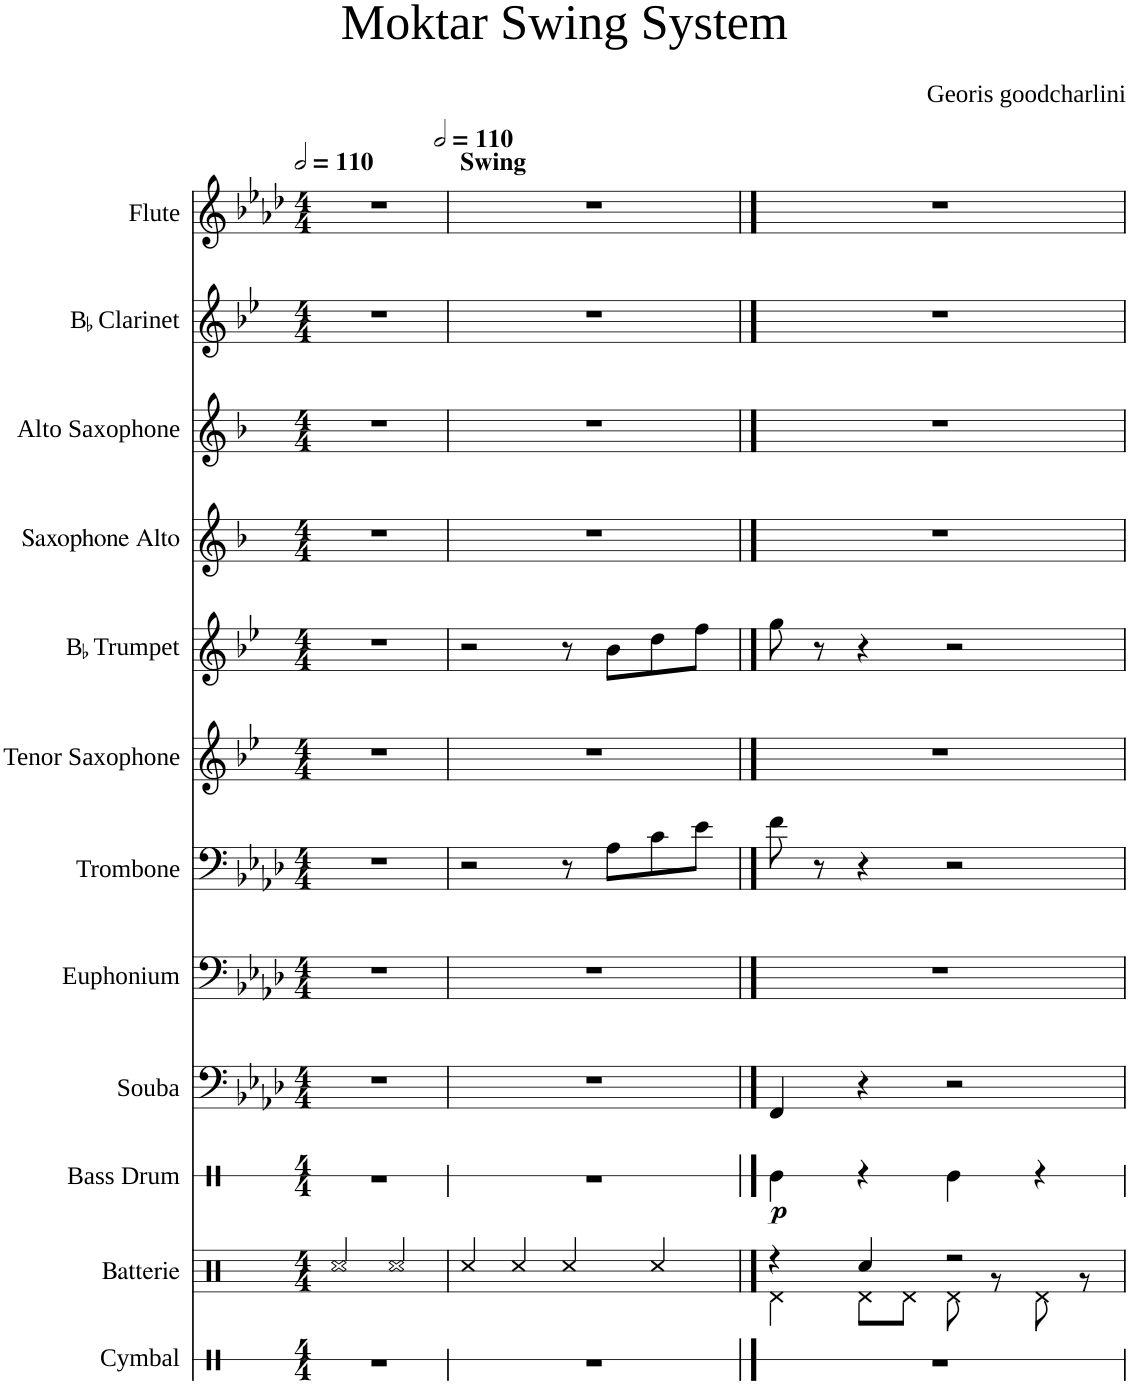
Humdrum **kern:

**kern	**kern	**dynam	**kern	**kern	**kern	**kern	**kern	**kern	**kern	**kern	**kern	**kern
*part12	*part11	*part11	*part10	*part9	*part8	*part7	*part6	*part5	*part4	*part3	*part2	*part1
*staff12	*staff11	*staff11	*staff10	*staff9	*staff8	*staff7	*staff6	*staff5	*staff4	*staff3	*staff2	*staff1
*I"Cymbal	*I"Batterie	*	*I"Bass Drum	*I"Souba	*I"Euphonium	*I"Trombone	*I"Tenor Saxophone	*I"BaccidentalFlat Trumpet	*I"Saxophone Alto	*I"Alto Saxophone	*I"BaccidentalFlat Clarinet	*I"Flute
*I'Cym.	*I'Batt.	*	*I'B. Dr.	*I'Souba	*I'Eu.	*I'Trb.	*I'T. Sax.	*I'BaccidentalFlat Tpt.	*I'Sax. A.	*I'A. Sax.	*I'BaccidentalFlat Cl.	*I'Fl.
*stria1	*	*	*stria1	*	*	*	*	*	*	*	*	*
*clefX	*clefX	*	*clefX	*clefF4	*clefF4	*clefF4	*clefG2	*clefG2	*clefG2	*clefG2	*clefG2	*clefG2
*	*	*	*	*	*	*	*Trd8c14	*Trd1c2	*Trd5c9	*Trd5c9	*Trd1c2	*
*k[]	*k[]	*	*k[]	*k[b-e-a-d-]	*k[b-e-a-d-]	*k[b-e-a-d-]	*k[b-e-]	*k[b-e-]	*k[b-]	*k[b-]	*k[b-e-]	*k[b-e-a-d-]
*M4/4	*M4/4	*	*M4/4	*M4/4	*M4/4	*M4/4	*M4/4	*M4/4	*M4/4	*M4/4	*M4/4	*M4/4
*MM220	*MM220	*	*MM220	*MM220	*MM220	*MM220	*MM220	*MM220	*MM220	*MM220	*MM220	*MM220
=1	=1	=1	=1	=1	=1	=1	=1	=1	=1	=1	=1	=1
1r	2Rcc/	.	1r	1r	1r	1r	1r	1r	1r	1r	1r	1r
.	2Rcc/	.	.	.	.	.	.	.	.	.	.	.
=2	=2	=2	=2	=2	=2	=2	=2	=2	=2	=2	=2	=2
*	*	*	*	*	*	*	*	*	*	*	*	*MM220
!	!	!	!	!	!	!	!	!	!	!	!	!LO:TX:a:B:t=Swing
1r	4Rcc/	.	1r	1r	1r	2r	1r	2r	1r	1r	1r	1r
.	4Rcc/	.	.	.	.	.	.	.	.	.	.	.
.	4Rcc/	.	.	.	.	8r	.	8r	.	.	.	.
.	.	.	.	.	.	8A-\L	.	8b-\L	.	.	.	.
.	4Rcc/	.	.	.	.	8c\	.	8dd\	.	.	.	.
.	.	.	.	.	.	8e-\J	.	8ff\J	.	.	.	.
==3	==3	==3	==3	==3	==3	==3	==3	==3	==3	==3	==3	==3
*	*^	*	*	*	*	*	*	*	*	*	*	*
!	!	!	!LO:DY:a	!	!	!	!	!	!	!	!	!	!
1r	4r	4Rd\	p	4Re\	4FF/	1r	8f\	1r	8gg\	1r	1r	1r	1r
.	.	.	.	.	.	.	8r	.	8r	.	.	.	.
.	4Rcc/	8Rd\L	.	4r	4r	.	4r	.	4r	.	.	.	.
.	.	8Rd\J	.	.	.	.	.	.	.	.	.	.	.
.	2r	8Rd\	.	4Re\	2r	.	2r	.	2r	.	.	.	.
.	.	8r	.	.	.	.	.	.	.	.	.	.	.
.	.	8Rd\	.	4r	.	.	.	.	.	.	.	.	.
.	.	8r	.	.	.	.	.	.	.	.	.	.	.
*	*v	*v	*	*	*	*	*	*	*	*	*	*	*
=	=	=	=	=	=	=	=	=	=	=	=	=
*-	*-	*-	*-	*-	*-	*-	*-	*-	*-	*-	*-	*-
